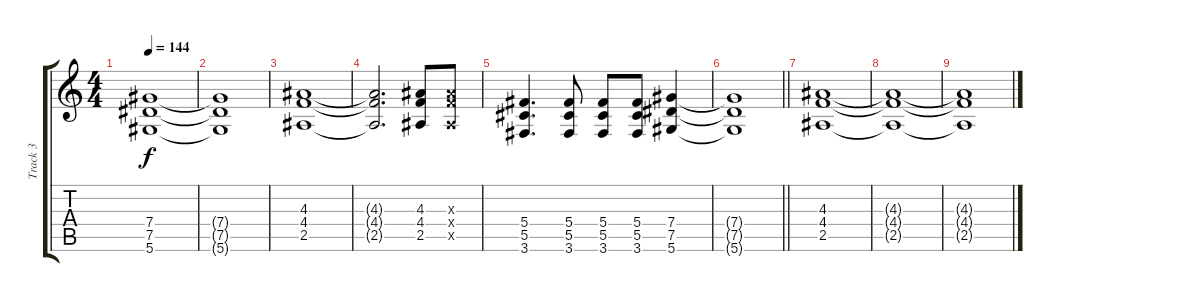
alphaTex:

\track ("Track 3" "Track 3") {instrument overdrivenguitar}
\staff {score tabs}
\tuning (Eb4 Bb3 Gb3 Db3 Ab2 Eb2) {hide}
\ts (4 4)
\tempo 144
\clef g2
\ks c
(7.4 7.5 5.6).1{dy f} |
(7.4{t} 7.5{t} 5.6{t}).1 |
(4.3 4.4 2.5).1 |
(4.3{t} 4.4{t} 2.5{t}).2{d} (4.3 4.4 2.5).8 (4.3{x} 4.4{x} 2.5{x}).8 |
(5.4 5.5 3.6).4{d} (5.4 5.5 3.6).8 (5.4 5.5 3.6).8 (5.4 5.5 3.6).8 (7.4 7.5 5.6).4 |
\barLineRight lightlight
(7.4{t} 7.5{t} 5.6{t}).1 |
(4.3 4.4 2.5).1 |
(4.3{t} 4.4{t} 2.5{t}).1 |
(4.3{t} 4.4{t} 2.5{t}).1
